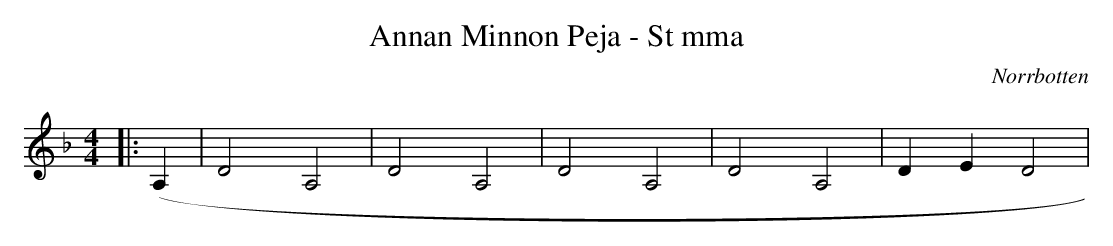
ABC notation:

X:1
T:Annan Minnon Peja - St mma
O:Norrbotten
M:4/4
L:1/4
K:Dm
|:(A, | D2 A,2 | D2 A,2 | D2 A,2 | D2 A,2 | DE D2 |
